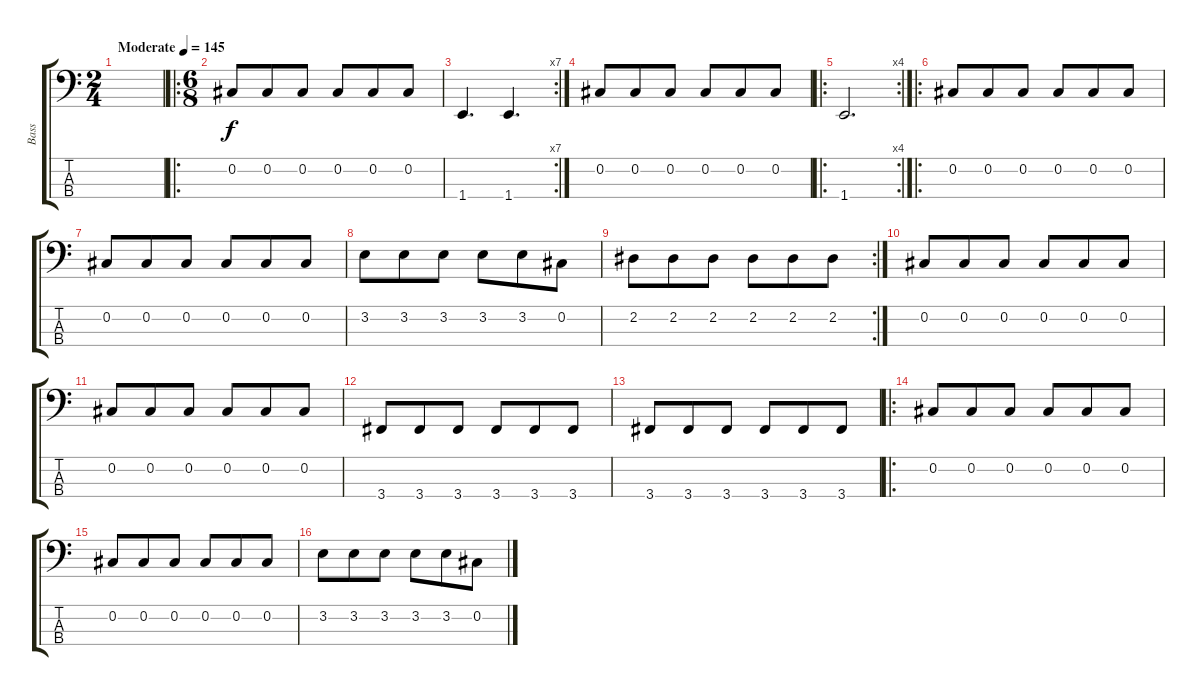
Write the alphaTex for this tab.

\track ("Bass" "Bass") {instrument electricbassfinger}
\staff {score tabs}
\tuning (Gb2 Db2 Ab1 Eb1) {hide}
\ts (2 4)
\tempo (145 "Moderate")
\clef f4
\ks c
|
\ro
\ts (6 8)
0.2.8 0.2.8 0.2.8 0.2.8 0.2.8 0.2.8 |
\rc 7
1.4.4{d} 1.4.4{d} |
0.2.8 0.2.8 0.2.8 0.2.8 0.2.8 0.2.8 |
\ro
\rc 4
1.4.2{d} |
\ro
0.2.8 0.2.8 0.2.8 0.2.8 0.2.8 0.2.8 |
0.2.8 0.2.8 0.2.8 0.2.8 0.2.8 0.2.8 |
3.2.8 3.2.8 3.2.8 3.2.8 3.2.8 0.2.8 |
\rc 2
2.2.8 2.2.8 2.2.8 2.2.8 2.2.8 2.2.8 |
0.2.8 0.2.8 0.2.8 0.2.8 0.2.8 0.2.8 |
0.2.8 0.2.8 0.2.8 0.2.8 0.2.8 0.2.8 |
3.4.8 3.4.8 3.4.8 3.4.8 3.4.8 3.4.8 |
3.4.8 3.4.8 3.4.8 3.4.8 3.4.8 3.4.8 |
\ro
0.2.8 0.2.8 0.2.8 0.2.8 0.2.8 0.2.8 |
0.2.8 0.2.8 0.2.8 0.2.8 0.2.8 0.2.8 |
3.2.8 3.2.8 3.2.8 3.2.8 3.2.8 0.2.8
